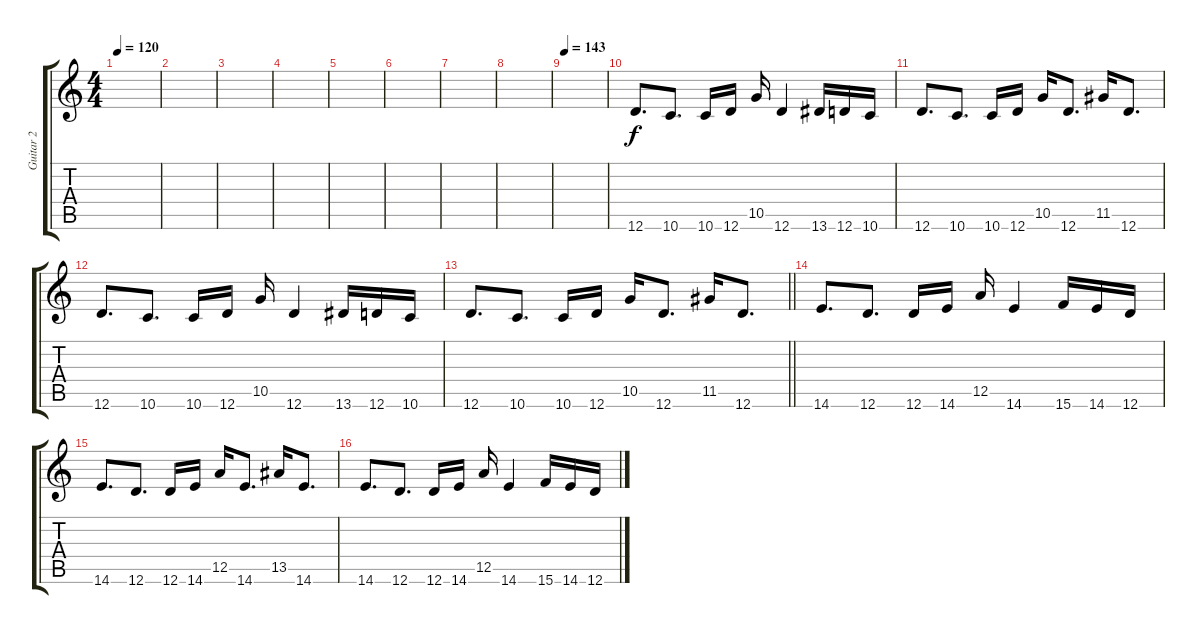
\track ("Guitar 2" "Guitar 2") {instrument distortionguitar}
\staff {score tabs}
\tuning (E4 B3 G3 D3 A2 D2) {hide}
\ts (4 4)
\tempo 120
\clef g2
\ks c
|
|
|
|
|
|
|
|
\tempo 143
|
12.6.8{d} 10.6.8{d} 10.6.16 12.6.16 10.5.16 12.6.4 13.6.16 12.6.16 10.6.16 |
12.6.8{d} 10.6.8{d} 10.6.16 12.6.16 10.5.16 12.6.8{d} 11.5.16 12.6.8{d} |
12.6.8{d} 10.6.8{d} 10.6.16 12.6.16 10.5.16 12.6.4 13.6.16 12.6.16 10.6.16 |
\barLineRight lightlight
12.6.8{d} 10.6.8{d} 10.6.16 12.6.16 10.5.16 12.6.8{d} 11.5.16 12.6.8{d} |
14.6.8{d} 12.6.8{d} 12.6.16 14.6.16 12.5.16 14.6.4 15.6.16 14.6.16 12.6.16 |
14.6.8{d} 12.6.8{d} 12.6.16 14.6.16 12.5.16 14.6.8{d} 13.5.16 14.6.8{d} |
14.6.8{d} 12.6.8{d} 12.6.16 14.6.16 12.5.16 14.6.4 15.6.16 14.6.16 12.6.16
